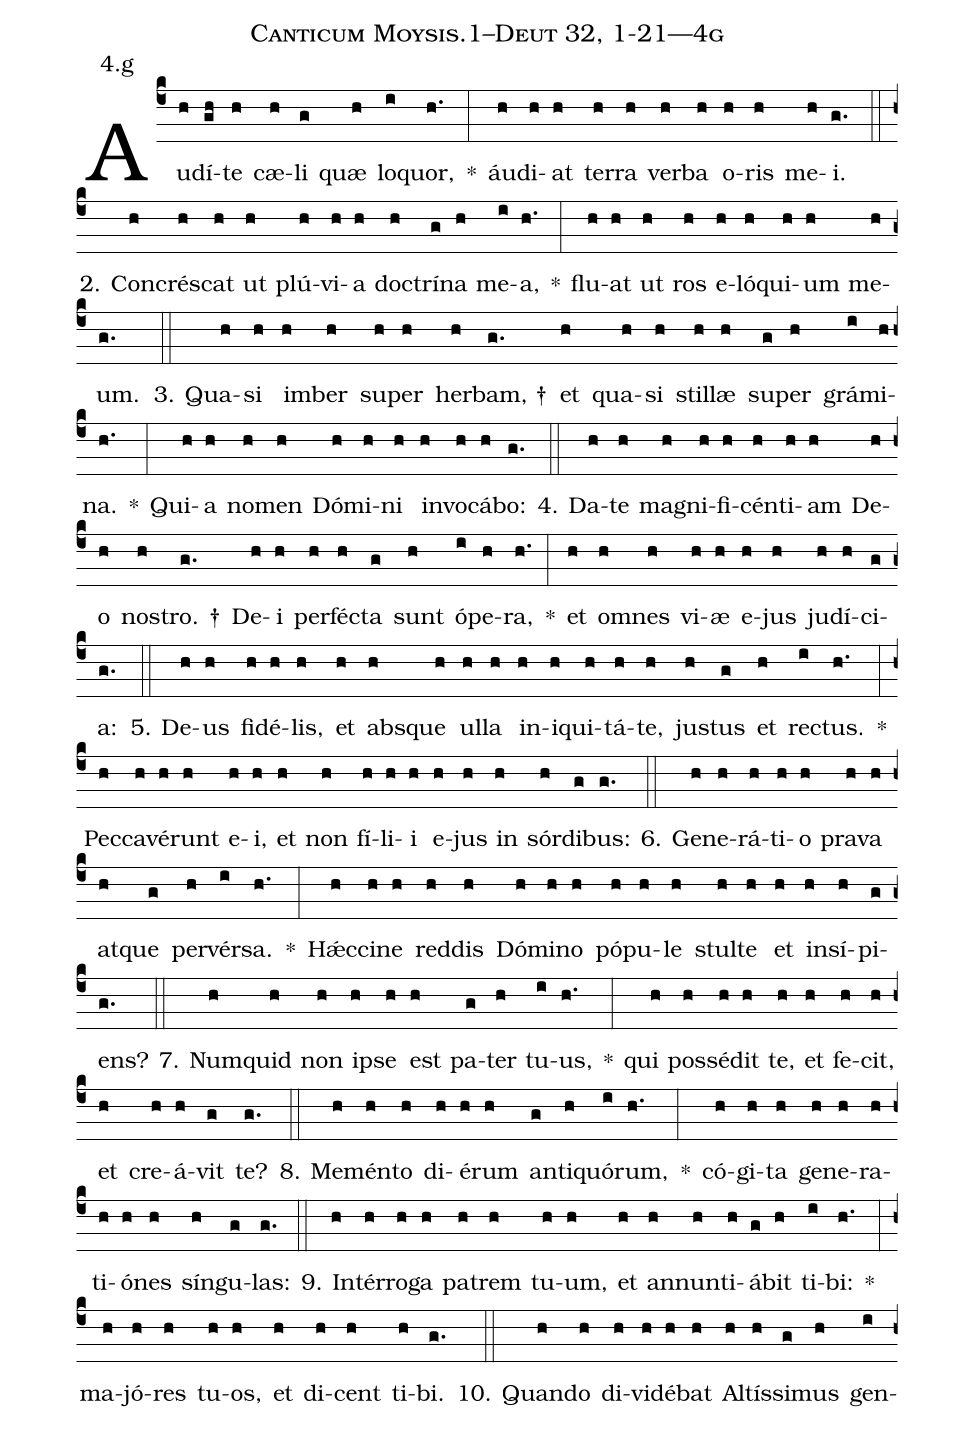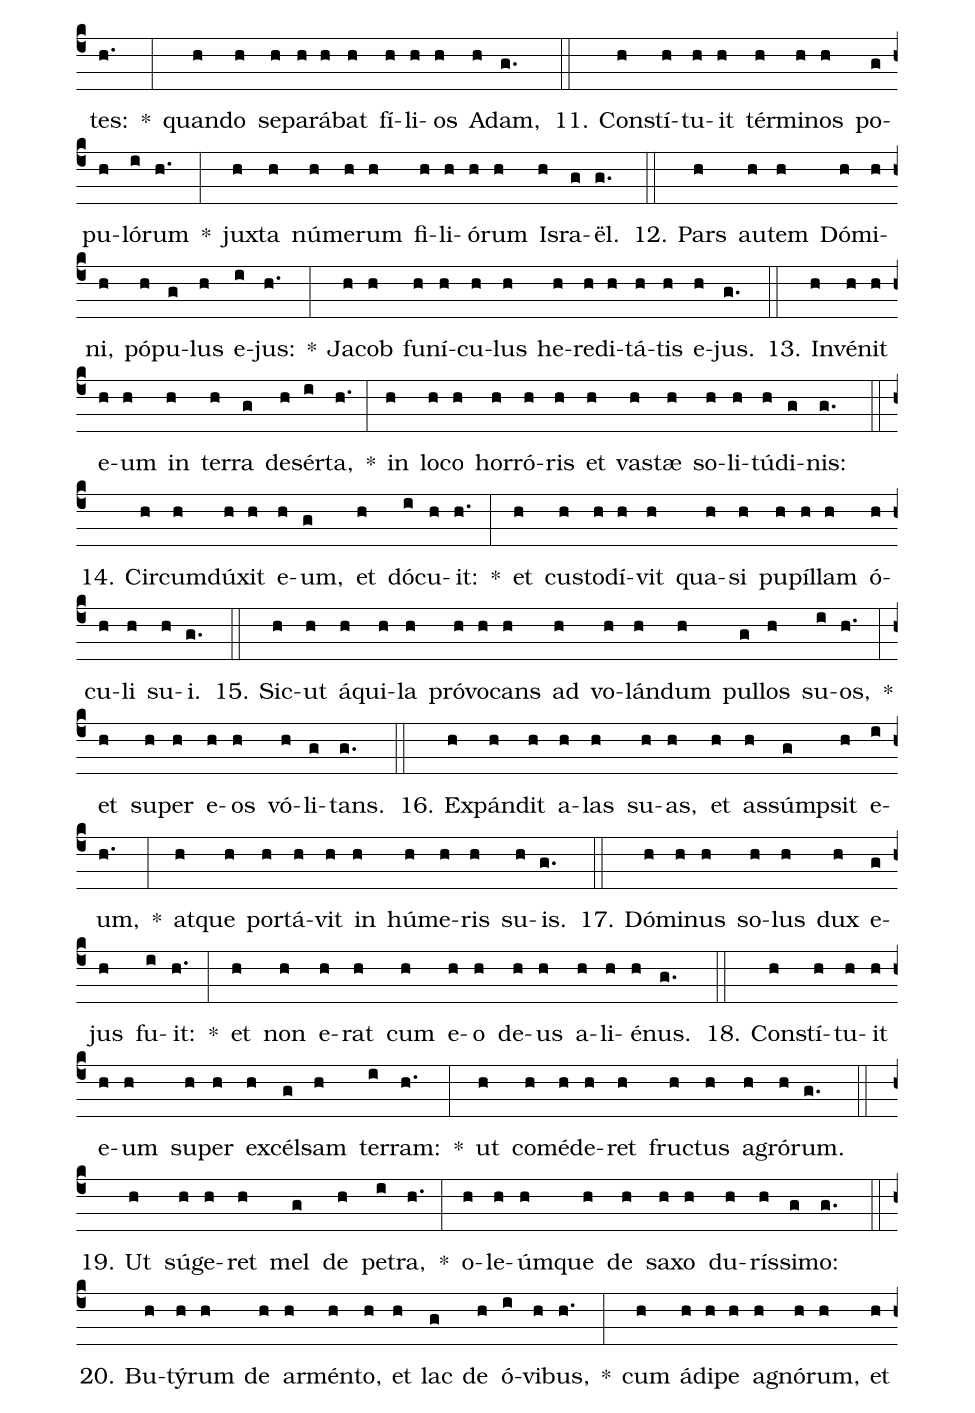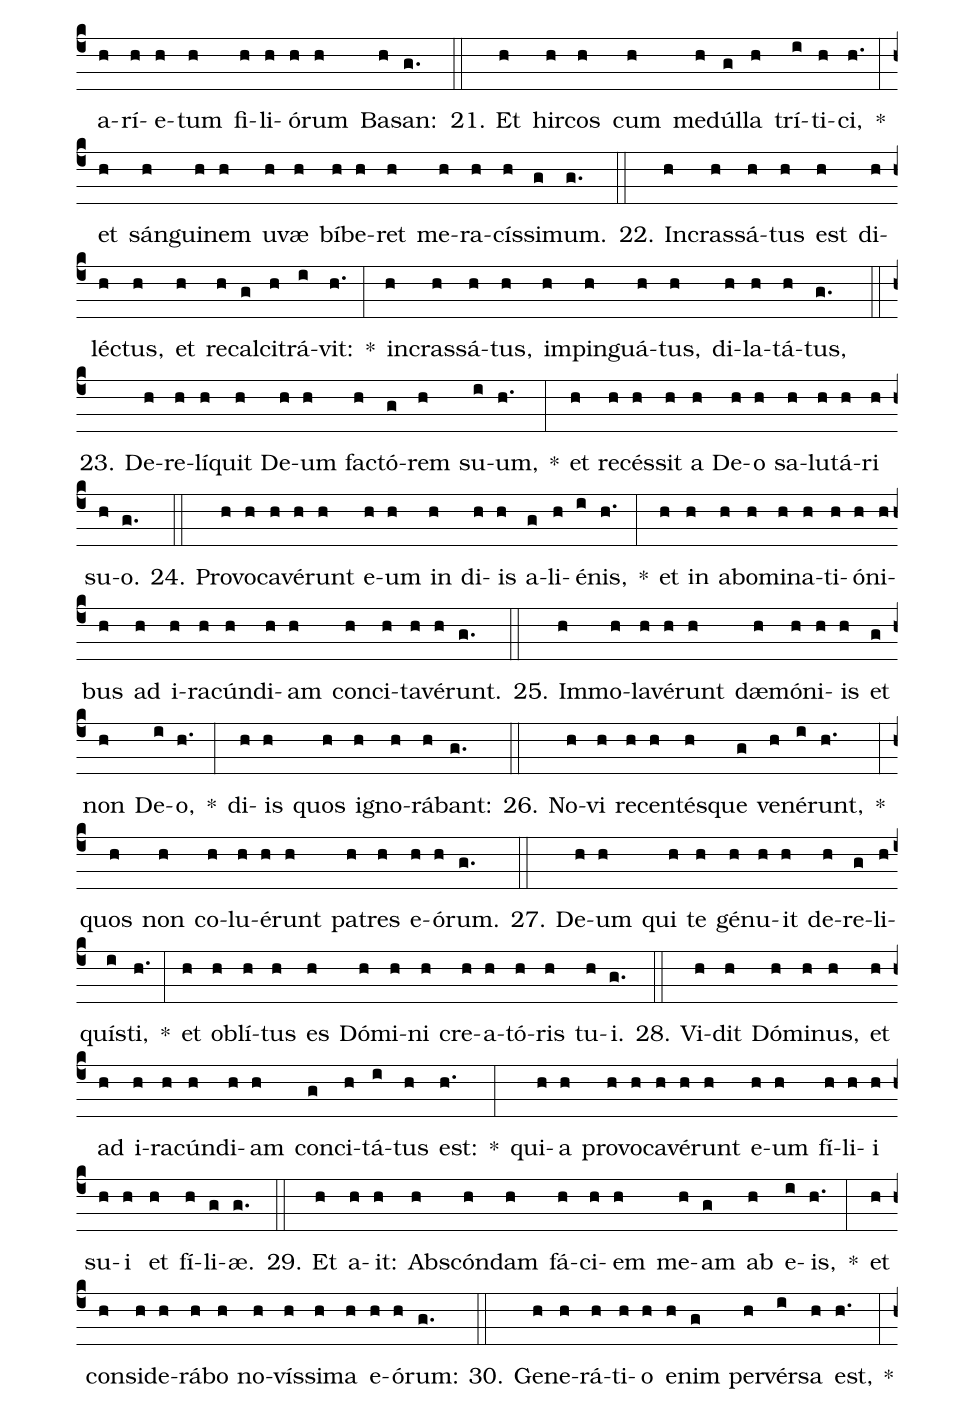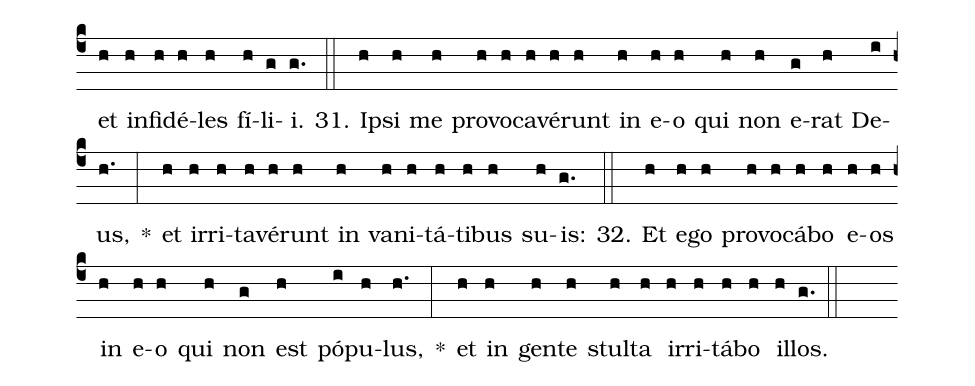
name: Canticum Moysis.1--Deut 32, 1-21---4g;
annotation: 4.g;
%%
(c4)Au(h)dí(gh)te(h) cæ(h)li(g) quæ(h) lo(i)quor,(h.) *(:) áu(h)di(h)at(h) ter(h)ra(h) ver(h)ba(h) o(h)ris(h) me(h)i.(g.) (::)
2. Con(h)crés(h)cat(h) ut(h) plú(h)vi(h)a(h) doc(h)trí(g)na(h) me(i)a,(h.) *(:) flu(h)at(h) ut(h) ros(h) e(h)ló(h)qui(h)um(h) me(h)um.(g.) (::)
3. Qua(h)si(h) im(h)ber(h) su(h)per(h) her(h)bam, †(g.) et(h) qua(h)si(h) stil(h)læ(h) su(g)per(h) grá(i)mi(h)na.(h.) *(:) Qui(h)a(h) no(h)men(h) Dó(h)mi(h)ni(h) in(h)vo(h)cá(h)bo:(g.) (::)
4. Da(h)te(h) ma(h)gni(h)fi(h)cén(h)ti(h)am(h) De(h)o(h) nos(h)tro. †(g.) De(h)i(h) per(h)féc(h)ta(g) sunt(h) ó(i)pe(h)ra,(h.) *(:) et(h) om(h)nes(h) vi(h)æ(h) e(h)jus(h) ju(h)dí(h)ci(g)a:(g.) (::)
5. De(h)us(h) fi(h)dé(h)lis,(h) et(h) abs(h)que(h) ul(h)la(h) in(h)i(h)qui(h)tá(h)te,(h) jus(h)tus(g) et(h) rec(i)tus.(h.) *(:) Pec(h)ca(h)vé(h)runt(h) e(h)i,(h) et(h) non(h) fí(h)li(h)i(h) e(h)jus(h) in(h) sór(h)di(g)bus:(g.) (::)
6. Ge(h)ne(h)rá(h)ti(h)o(h) pra(h)va(h) at(h)que(g) per(h)vér(i)sa.(h.) *(:) Hǽc(h)ci(h)ne(h) red(h)dis(h) Dó(h)mi(h)no(h) pó(h)pu(h)le(h) stul(h)te(h) et(h) in(h)sí(h)pi(g)ens?(g.) (::)
7. Num(h)quid(h) non(h) ip(h)se(h) est(h) pa(g)ter(h) tu(i)us,(h.) *(:) qui(h) pos(h)sé(h)dit(h) te,(h) et(h) fe(h)cit,(h) et(h) cre(h)á(h)vit(g) te?(g.) (::)
8. Me(h)mén(h)to(h) di(h)é(h)rum(h) an(g)ti(h)quó(i)rum,(h.) *(:) có(h)gi(h)ta(h) ge(h)ne(h)ra(h)ti(h)ó(h)nes(h) sín(h)gu(g)las:(g.) (::)
9. In(h)tér(h)ro(h)ga(h) pa(h)trem(h) tu(h)um,(h) et(h) an(h)nun(h)ti(h)á(g)bit(h) ti(i)bi:(h.) *(:) ma(h)jó(h)res(h) tu(h)os,(h) et(h) di(h)cent(h) ti(h)bi.(g.) (::)
10. Quan(h)do(h) di(h)vi(h)dé(h)bat(h) Al(h)tís(h)si(g)mus(h) gen(i)tes:(h.) *(:) quan(h)do(h) se(h)pa(h)rá(h)bat(h) fí(h)li(h)os(h) A(h)dam,(g.) (::)
11. Con(h)stí(h)tu(h)it(h) tér(h)mi(h)nos(h) po(g)pu(h)ló(i)rum(h.) *(:) jux(h)ta(h) nú(h)me(h)rum(h) fi(h)li(h)ó(h)rum(h) Is(h)ra(g)ël.(g.) (::)
12. Pars(h) au(h)tem(h) Dó(h)mi(h)ni,(h) pó(h)pu(g)lus(h) e(i)jus:(h.) *(:) Ja(h)cob(h) fu(h)ní(h)cu(h)lus(h) he(h)re(h)di(h)tá(h)tis(h) e(h)jus.(g.) (::)
13. In(h)vé(h)nit(h) e(h)um(h) in(h) ter(h)ra(g) de(h)sér(i)ta,(h.) *(:) in(h) lo(h)co(h) hor(h)ró(h)ris(h) et(h) vas(h)tæ(h) so(h)li(h)tú(h)di(g)nis:(g.) (::)
14. Cir(h)cum(h)dú(h)xit(h) e(h)um,(g) et(h) dó(i)cu(h)it:(h.) *(:) et(h) cus(h)to(h)dí(h)vit(h) qua(h)si(h) pu(h)píl(h)lam(h) ó(h)cu(h)li(h) su(h)i.(g.) (::)
15. Sic(h)ut(h) á(h)qui(h)la(h) pró(h)vo(h)cans(h) ad(h) vo(h)lán(h)dum(h) pul(g)los(h) su(i)os,(h.) *(:) et(h) su(h)per(h) e(h)os(h) vó(h)li(g)tans.(g.) (::)
16. Ex(h)pán(h)dit(h) a(h)las(h) su(h)as,(h) et(h) as(h)súmp(g)sit(h) e(i)um,(h.) *(:) at(h)que(h) por(h)tá(h)vit(h) in(h) hú(h)me(h)ris(h) su(h)is.(g.) (::)
17. Dó(h)mi(h)nus(h) so(h)lus(h) dux(h) e(g)jus(h) fu(i)it:(h.) *(:) et(h) non(h) e(h)rat(h) cum(h) e(h)o(h) de(h)us(h) a(h)li(h)é(h)nus.(g.) (::)
18. Con(h)stí(h)tu(h)it(h) e(h)um(h) su(h)per(h) ex(h)cél(g)sam(h) ter(i)ram:(h.) *(:) ut(h) com(h)é(h)de(h)ret(h) fruc(h)tus(h) a(h)gró(h)rum.(g.) (::)
19. Ut(h) sú(h)ge(h)ret(h) mel(g) de(h) pe(i)tra,(h.) *(:) o(h)le(h)úm(h)que(h) de(h) sa(h)xo(h) du(h)rís(h)si(g)mo:(g.) (::)
20. Bu(h)tý(h)rum(h) de(h) ar(h)mén(h)to,(h) et(h) lac(g) de(h) ó(i)vi(h)bus,(h.) *(:) cum(h) á(h)di(h)pe(h) a(h)gnó(h)rum,(h) et(h) a(h)rí(h)e(h)tum(h) fi(h)li(h)ó(h)rum(h) Ba(h)san:(g.) (::)
21. Et(h) hir(h)cos(h) cum(h) me(h)dúl(g)la(h) trí(i)ti(h)ci,(h.) *(:) et(h) sán(h)gui(h)nem(h) u(h)væ(h) bí(h)be(h)ret(h) me(h)ra(h)cís(h)si(g)mum.(g.) (::)
22. In(h)cras(h)sá(h)tus(h) est(h) di(h)léc(h)tus,(h) et(h) re(h)cal(g)ci(h)trá(i)vit:(h.) *(:) in(h)cras(h)sá(h)tus,(h) im(h)pin(h)guá(h)tus,(h) di(h)la(h)tá(h)tus,(g.) (::)
23. De(h)re(h)lí(h)quit(h) De(h)um(h) fac(h)tó(g)rem(h) su(i)um,(h.) *(:) et(h) re(h)cés(h)sit(h) a(h) De(h)o(h) sa(h)lu(h)tá(h)ri(h) su(h)o.(g.) (::)
24. Pro(h)vo(h)ca(h)vé(h)runt(h) e(h)um(h) in(h) di(h)is(h) a(g)li(h)é(i)nis,(h.) *(:) et(h) in(h) ab(h)o(h)mi(h)na(h)ti(h)ó(h)ni(h)bus(h) ad(h) i(h)ra(h)cún(h)di(h)am(h) con(h)ci(h)ta(h)vé(h)runt.(g.) (::)
25. Im(h)mo(h)la(h)vé(h)runt(h) dæ(h)mó(h)ni(h)is(h) et(g) non(h) De(i)o,(h.) *(:) di(h)is(h) quos(h) i(h)gno(h)rá(h)bant:(g.) (::)
26. No(h)vi(h) re(h)cen(h)tés(h)que(g) ve(h)né(i)runt,(h.) *(:) quos(h) non(h) co(h)lu(h)é(h)runt(h) pa(h)tres(h) e(h)ó(h)rum.(g.) (::)
27. De(h)um(h) qui(h) te(h) gé(h)nu(h)it(h) de(h)re(g)li(h)quís(i)ti,(h.) *(:) et(h) ob(h)lí(h)tus(h) es(h) Dó(h)mi(h)ni(h) cre(h)a(h)tó(h)ris(h) tu(h)i.(g.) (::)
28. Vi(h)dit(h) Dó(h)mi(h)nus,(h) et(h) ad(h) i(h)ra(h)cún(h)di(h)am(h) con(g)ci(h)tá(i)tus(h) est:(h.) *(:) qui(h)a(h) pro(h)vo(h)ca(h)vé(h)runt(h) e(h)um(h) fí(h)li(h)i(h) su(h)i(h) et(h) fí(h)li(g)æ.(g.) (::)
29. Et(h) a(h)it:(h) Abs(h)cón(h)dam(h) fá(h)ci(h)em(h) me(h)am(g) ab(h) e(i)is,(h.) *(:) et(h) con(h)si(h)de(h)rá(h)bo(h) no(h)vís(h)si(h)ma(h) e(h)ó(h)rum:(g.) (::)
30. Ge(h)ne(h)rá(h)ti(h)o(h) e(h)nim(g) per(h)vér(i)sa(h) est,(h.) *(:) et(h) in(h)fi(h)dé(h)les(h) fí(h)li(g)i.(g.) (::)
31. Ip(h)si(h) me(h) pro(h)vo(h)ca(h)vé(h)runt(h) in(h) e(h)o(h) qui(h) non(h) e(g)rat(h) De(i)us,(h.) *(:) et(h) ir(h)ri(h)ta(h)vé(h)runt(h) in(h) va(h)ni(h)tá(h)ti(h)bus(h) su(h)is:(g.) (::)
32. Et(h) e(h)go(h) pro(h)vo(h)cá(h)bo(h) e(h)os(h) in(h) e(h)o(h) qui(h) non(g) est(h) pó(i)pu(h)lus,(h.) *(:) et(h) in(h) gen(h)te(h) stul(h)ta(h) ir(h)ri(h)tá(h)bo(h) il(h)los.(g.) (::)
